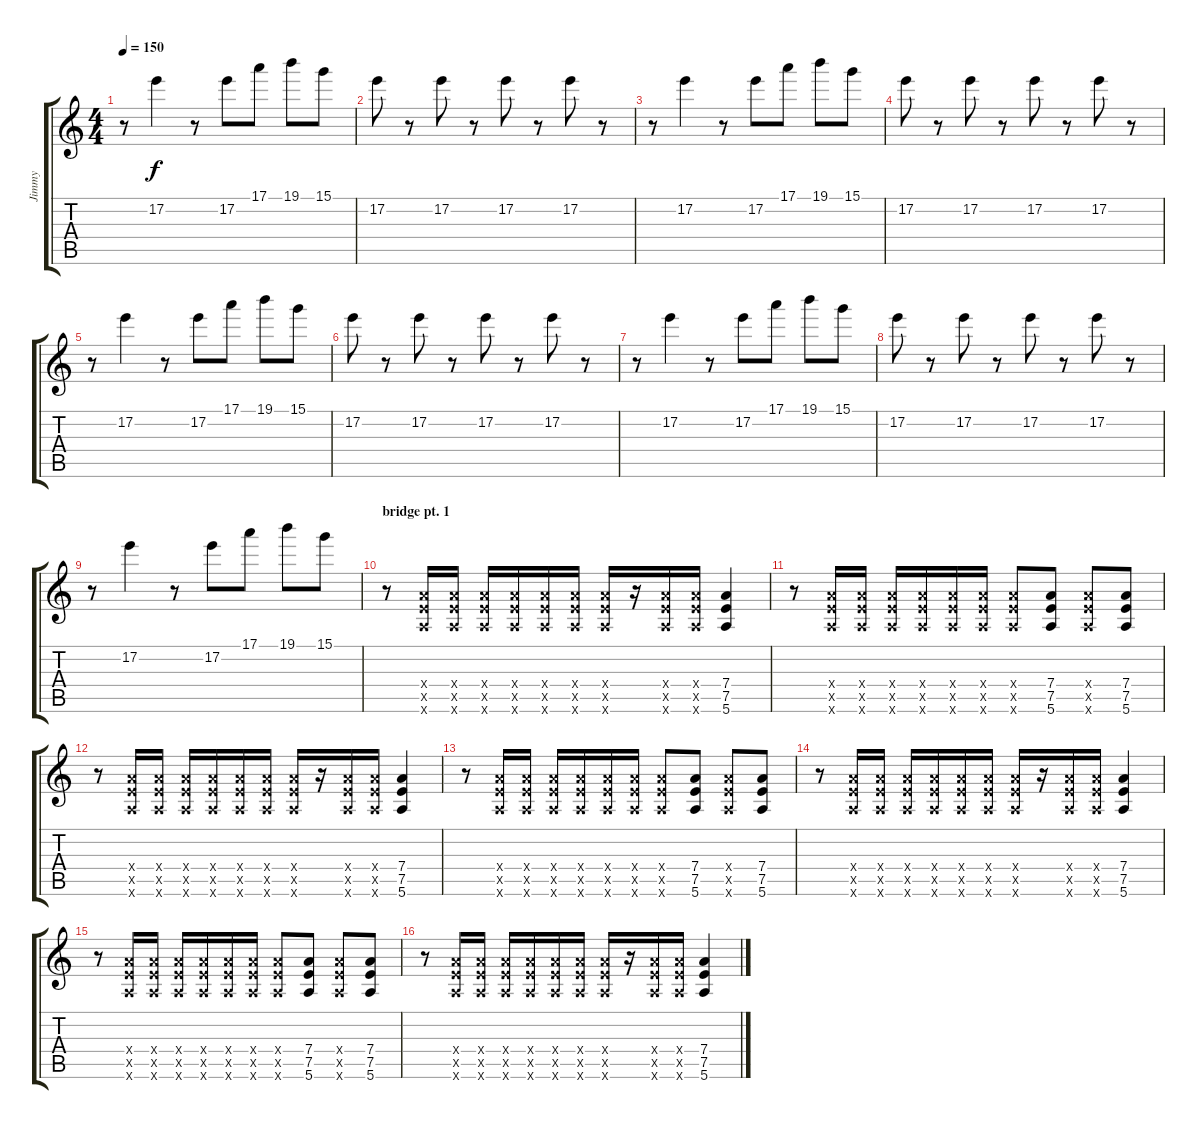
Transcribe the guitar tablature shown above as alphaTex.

\track ("Jimmy" "Jimmy") {instrument electricguitarclean}
\staff {score tabs}
\tuning (E4 B3 G3 D3 A2 E2) {hide}
\ts (4 4)
\tempo 150
\clef g2
\ks c
r.8{dy f} 17.2.4 r.8 17.2.8 17.1.8 19.1.8 15.1.8 |
17.2.8 r.8 17.2.8 r.8 17.2.8 r.8 17.2.8 r.8 |
r.8 17.2.4 r.8 17.2.8 17.1.8 19.1.8 15.1.8 |
17.2.8 r.8 17.2.8 r.8 17.2.8 r.8 17.2.8 r.8 |
r.8 17.2.4 r.8 17.2.8 17.1.8 19.1.8 15.1.8 |
17.2.8 r.8 17.2.8 r.8 17.2.8 r.8 17.2.8 r.8 |
r.8 17.2.4 r.8 17.2.8 17.1.8 19.1.8 15.1.8 |
17.2.8 r.8 17.2.8 r.8 17.2.8 r.8 17.2.8 r.8 |
r.8 17.2.4 r.8 17.2.8 17.1.8 19.1.8 15.1.8 |
\section ("" "bridge pt. 1")
r.8 (7.4{x} 7.5{x} 5.6{x}).16 (7.4{x} 7.5{x} 5.6{x}).16 (7.4{x} 7.5{x} 5.6{x}).16 (7.4{x} 7.5{x} 5.6{x}).16 (7.4{x} 7.5{x} 5.6{x}).16 (7.4{x} 7.5{x} 5.6{x}).16 (7.4{x} 7.5{x} 5.6{x}).16 r.16 (7.4{x} 7.5{x} 5.6{x}).16 (7.4{x} 7.5{x} 5.6{x}).16 (7.4 7.5 5.6).4 |
r.8 (7.4{x} 7.5{x} 5.6{x}).16 (7.4{x} 7.5{x} 5.6{x}).16 (7.4{x} 7.5{x} 5.6{x}).16 (7.4{x} 7.5{x} 5.6{x}).16 (7.4{x} 7.5{x} 5.6{x}).16 (7.4{x} 7.5{x} 5.6{x}).16 (7.4{x} 7.5{x} 5.6{x}).8 (7.4 7.5 5.6).8 (7.4{x} 7.5{x} 5.6{x}).8 (7.4 7.5 5.6).8 |
r.8 (7.4{x} 7.5{x} 5.6{x}).16 (7.4{x} 7.5{x} 5.6{x}).16 (7.4{x} 7.5{x} 5.6{x}).16 (7.4{x} 7.5{x} 5.6{x}).16 (7.4{x} 7.5{x} 5.6{x}).16 (7.4{x} 7.5{x} 5.6{x}).16 (7.4{x} 7.5{x} 5.6{x}).16 r.16 (7.4{x} 7.5{x} 5.6{x}).16 (7.4{x} 7.5{x} 5.6{x}).16 (7.4 7.5 5.6).4 |
r.8 (7.4{x} 7.5{x} 5.6{x}).16 (7.4{x} 7.5{x} 5.6{x}).16 (7.4{x} 7.5{x} 5.6{x}).16 (7.4{x} 7.5{x} 5.6{x}).16 (7.4{x} 7.5{x} 5.6{x}).16 (7.4{x} 7.5{x} 5.6{x}).16 (7.4{x} 7.5{x} 5.6{x}).8 (7.4 7.5 5.6).8 (7.4{x} 7.5{x} 5.6{x}).8 (7.4 7.5 5.6).8 |
r.8 (7.4{x} 7.5{x} 5.6{x}).16 (7.4{x} 7.5{x} 5.6{x}).16 (7.4{x} 7.5{x} 5.6{x}).16 (7.4{x} 7.5{x} 5.6{x}).16 (7.4{x} 7.5{x} 5.6{x}).16 (7.4{x} 7.5{x} 5.6{x}).16 (7.4{x} 7.5{x} 5.6{x}).16 r.16 (7.4{x} 7.5{x} 5.6{x}).16 (7.4{x} 7.5{x} 5.6{x}).16 (7.4 7.5 5.6).4 |
r.8 (7.4{x} 7.5{x} 5.6{x}).16 (7.4{x} 7.5{x} 5.6{x}).16 (7.4{x} 7.5{x} 5.6{x}).16 (7.4{x} 7.5{x} 5.6{x}).16 (7.4{x} 7.5{x} 5.6{x}).16 (7.4{x} 7.5{x} 5.6{x}).16 (7.4{x} 7.5{x} 5.6{x}).8 (7.4 7.5 5.6).8 (7.4{x} 7.5{x} 5.6{x}).8 (7.4 7.5 5.6).8 |
r.8 (7.4{x} 7.5{x} 5.6{x}).16 (7.4{x} 7.5{x} 5.6{x}).16 (7.4{x} 7.5{x} 5.6{x}).16 (7.4{x} 7.5{x} 5.6{x}).16 (7.4{x} 7.5{x} 5.6{x}).16 (7.4{x} 7.5{x} 5.6{x}).16 (7.4{x} 7.5{x} 5.6{x}).16 r.16 (7.4{x} 7.5{x} 5.6{x}).16 (7.4{x} 7.5{x} 5.6{x}).16 (7.4 7.5 5.6).4
